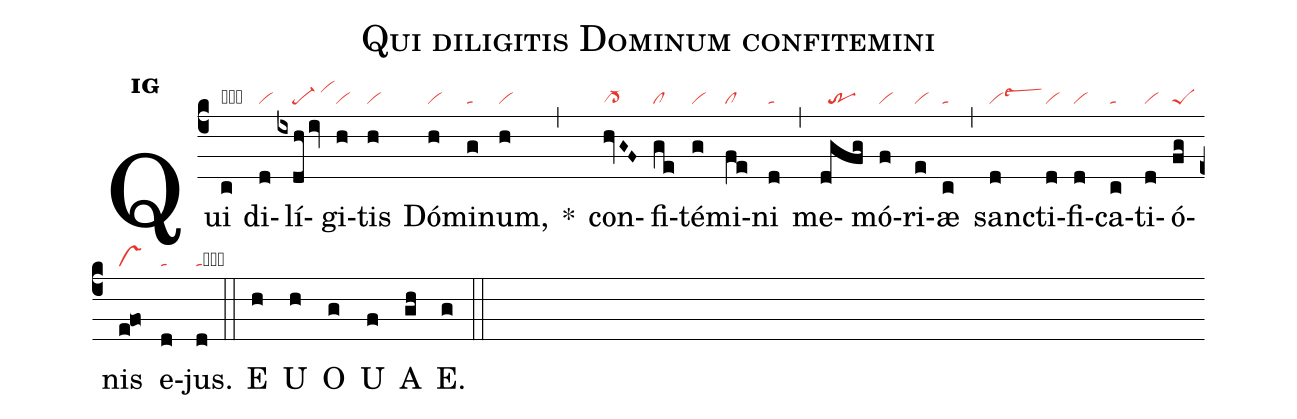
name:Qui diligitis Dominum confitemini;
office-part:an;
mode:1g;
nabc-lines:1;
%%
initial-style: 1;
name:Qui diligitis Dominum confitemini;
mode: 1;
office-part: Antiphona;
annotation: Ant.;
annotation: i g;
nabc-lines:1;
%%
(c4) Qui(c|obta) di(d|vi)lí(ixdh/iv|////pe-/vihj)gi(h|vi)tis(h|vi) Dó(h|vi)mi(g|ta)num,(h|vi) <sp>*</sp>(,) con(hvG~F~|cl->)fi(ge|cl)té(g|vi)mi(fe|cl)ni(d|ta) (,) me(dgfg|//tr)mó(f|vi)ri(e|vi)æ(c|ta) (,) san(d|vilsew3)cti(d|vi)fi(d|vi)ca(c|ta)ti(d|vi)ó(fg|peS)nis(e@fo|vs) e(d|ta)jus.(d|tacb) (::)
<eu>E(h) U(h) O(g) U(f) A(gh) E.(g) </eu>(::)
